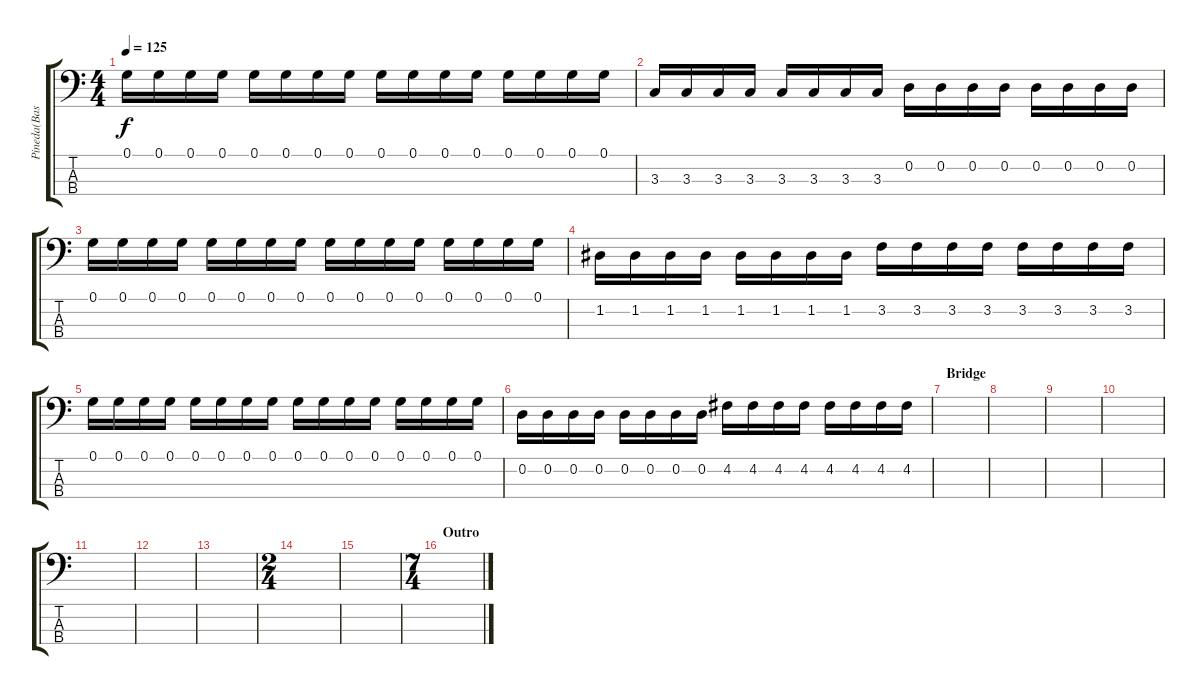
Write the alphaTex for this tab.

\track ("Pineda(Bass)" "Pineda(Bas") {instrument electricbassfinger}
\staff {score tabs}
\tuning (G2 D2 A1 E1) {hide}
\ts (4 4)
\tempo 125
\clef f4
\ks c
0.1.16{dy f} 0.1.16 0.1.16 0.1.16 0.1.16 0.1.16 0.1.16 0.1.16 0.1.16 0.1.16 0.1.16 0.1.16 0.1.16 0.1.16 0.1.16 0.1.16 |
3.3.16 3.3.16 3.3.16 3.3.16 3.3.16 3.3.16 3.3.16 3.3.16 0.2.16 0.2.16 0.2.16 0.2.16 0.2.16 0.2.16 0.2.16 0.2.16 |
0.1.16 0.1.16 0.1.16 0.1.16 0.1.16 0.1.16 0.1.16 0.1.16 0.1.16 0.1.16 0.1.16 0.1.16 0.1.16 0.1.16 0.1.16 0.1.16 |
1.2.16 1.2.16 1.2.16 1.2.16 1.2.16 1.2.16 1.2.16 1.2.16 3.2.16 3.2.16 3.2.16 3.2.16 3.2.16 3.2.16 3.2.16 3.2.16 |
0.1.16 0.1.16 0.1.16 0.1.16 0.1.16 0.1.16 0.1.16 0.1.16 0.1.16 0.1.16 0.1.16 0.1.16 0.1.16 0.1.16 0.1.16 0.1.16 |
0.2.16 0.2.16 0.2.16 0.2.16 0.2.16 0.2.16 0.2.16 0.2.16 4.2.16 4.2.16 4.2.16 4.2.16 4.2.16 4.2.16 4.2.16 4.2.16 |
\section ("" "Bridge")
|
|
|
|
|
|
|
\ts (2 4)
|
|
\ts (7 4)
\section ("" "Outro")
